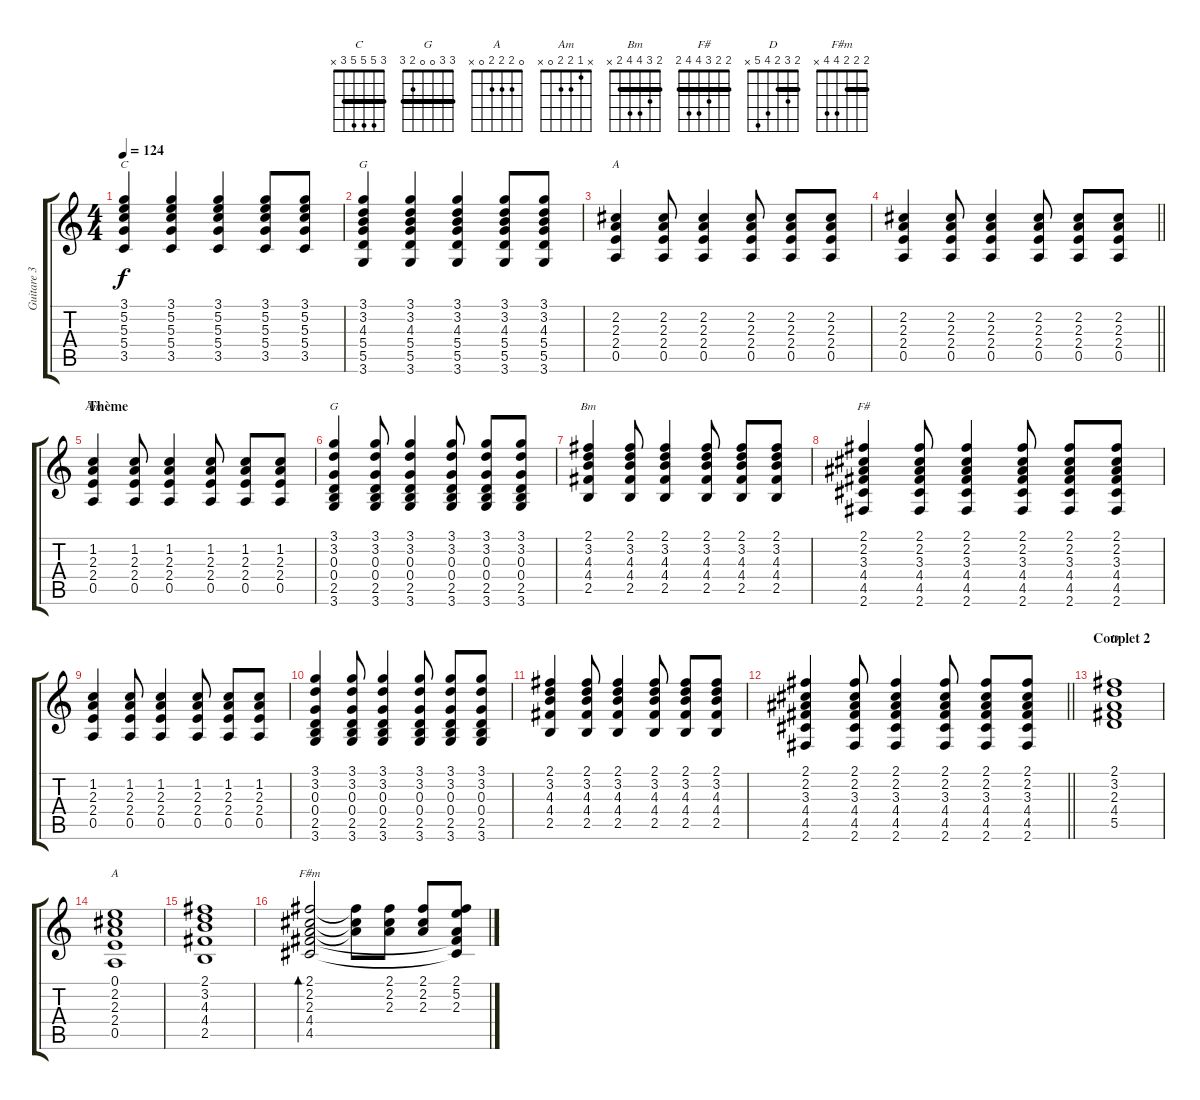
\track ("Guitare 3" "Guitare 3") {instrument acousticguitarnylon}
\staff {score tabs}
\tuning (E4 B3 G3 D3 A2 E2) {hide}
\chord ("C" 3 5 5 5 3 x) {barre 3}
\chord ("G" 3 3 4 5 5 3) {barre 3}
\chord ("A" x 2 2 2 0 x) {barre 2}
\chord ("Am" x 1 2 2 0 x)
\chord ("G" 3 3 0 0 2 3) {barre 3}
\chord ("Bm" 2 3 4 4 2 x) {barre 2}
\chord ("F#" 2 2 3 4 4 2) {barre 2}
\chord ("D" 2 3 2 4 5 x) {barre 2}
\chord ("A" 0 2 2 2 0 x)
\chord ("F#m" 2 2 2 4 4 x) {barre 2}
\ts (4 4)
\tempo 124
\clef g2
\ks c
(3.1 5.2 5.3 5.4 3.5).4{ch "C" dy f} (3.1 5.2 5.3 5.4 3.5).4 (3.1 5.2 5.3 5.4 3.5).4 (3.1 5.2 5.3 5.4 3.5).8 (3.1 5.2 5.3 5.4 3.5).8 |
(3.1 3.2 4.3 5.4 5.5 3.6).4{ch "G"} (3.1 3.2 4.3 5.4 5.5 3.6).4 (3.1 3.2 4.3 5.4 5.5 3.6).4 (3.1 3.2 4.3 5.4 5.5 3.6).8 (3.1 3.2 4.3 5.4 5.5 3.6).8 |
(2.2 2.3 2.4 0.5).4{ch "A"} (2.2 2.3 2.4 0.5).8 (2.2 2.3 2.4 0.5).4 (2.2 2.3 2.4 0.5).8 (2.2 2.3 2.4 0.5).8 (2.2 2.3 2.4 0.5).8 |
\barLineRight lightlight
(2.2 2.3 2.4 0.5).4 (2.2 2.3 2.4 0.5).8 (2.2 2.3 2.4 0.5).4 (2.2 2.3 2.4 0.5).8 (2.2 2.3 2.4 0.5).8 (2.2 2.3 2.4 0.5).8 |
\section ("" "Thème")
(1.2 2.3 2.4 0.5).4{ch "Am"} (1.2 2.3 2.4 0.5).8 (1.2 2.3 2.4 0.5).4 (1.2 2.3 2.4 0.5).8 (1.2 2.3 2.4 0.5).8 (1.2 2.3 2.4 0.5).8 |
(3.1 3.2 0.3 0.4 2.5 3.6).4{ch "G"} (3.1 3.2 0.3 0.4 2.5 3.6).8 (3.1 3.2 0.3 0.4 2.5 3.6).4 (3.1 3.2 0.3 0.4 2.5 3.6).8 (3.1 3.2 0.3 0.4 2.5 3.6).8 (3.1 3.2 0.3 0.4 2.5 3.6).8 |
(2.1 3.2 4.3 4.4 2.5).4{ch "Bm"} (2.1 3.2 4.3 4.4 2.5).8 (2.1 3.2 4.3 4.4 2.5).4 (2.1 3.2 4.3 4.4 2.5).8 (2.1 3.2 4.3 4.4 2.5).8 (2.1 3.2 4.3 4.4 2.5).8 |
(2.1 2.2 3.3 4.4 4.5 2.6).4{ch "F#"} (2.1 2.2 3.3 4.4 4.5 2.6).8 (2.1 2.2 3.3 4.4 4.5 2.6).4 (2.1 2.2 3.3 4.4 4.5 2.6).8 (2.1 2.2 3.3 4.4 4.5 2.6).8 (2.1 2.2 3.3 4.4 4.5 2.6).8 |
(1.2 2.3 2.4 0.5).4 (1.2 2.3 2.4 0.5).8 (1.2 2.3 2.4 0.5).4 (1.2 2.3 2.4 0.5).8 (1.2 2.3 2.4 0.5).8 (1.2 2.3 2.4 0.5).8 |
(3.1 3.2 0.3 0.4 2.5 3.6).4 (3.1 3.2 0.3 0.4 2.5 3.6).8 (3.1 3.2 0.3 0.4 2.5 3.6).4 (3.1 3.2 0.3 0.4 2.5 3.6).8 (3.1 3.2 0.3 0.4 2.5 3.6).8 (3.1 3.2 0.3 0.4 2.5 3.6).8 |
(2.1 3.2 4.3 4.4 2.5).4 (2.1 3.2 4.3 4.4 2.5).8 (2.1 3.2 4.3 4.4 2.5).4 (2.1 3.2 4.3 4.4 2.5).8 (2.1 3.2 4.3 4.4 2.5).8 (2.1 3.2 4.3 4.4 2.5).8 |
\barLineRight lightlight
(2.1 2.2 3.3 4.4 4.5 2.6).4 (2.1 2.2 3.3 4.4 4.5 2.6).8 (2.1 2.2 3.3 4.4 4.5 2.6).4 (2.1 2.2 3.3 4.4 4.5 2.6).8 (2.1 2.2 3.3 4.4 4.5 2.6).8 (2.1 2.2 3.3 4.4 4.5 2.6).8 |
\section ("" "Couplet 2")
(2.1 3.2 2.3 4.4 5.5).1{ch "D" volume 14} |
(0.1 2.2 2.3 2.4 0.5).1{ch "A"} |
(2.1 3.2 4.3 4.4 2.5).1 |
(2.1 2.2 2.3 4.4 4.5).2{bd 240 ch "F#m"} (2.1{t} 2.2{t} 2.3{t}).8 (2.1 2.2 2.3).8 (2.1 2.2 2.3).8 (2.1 5.2 2.3 4.4{t} 4.5{t}).8
